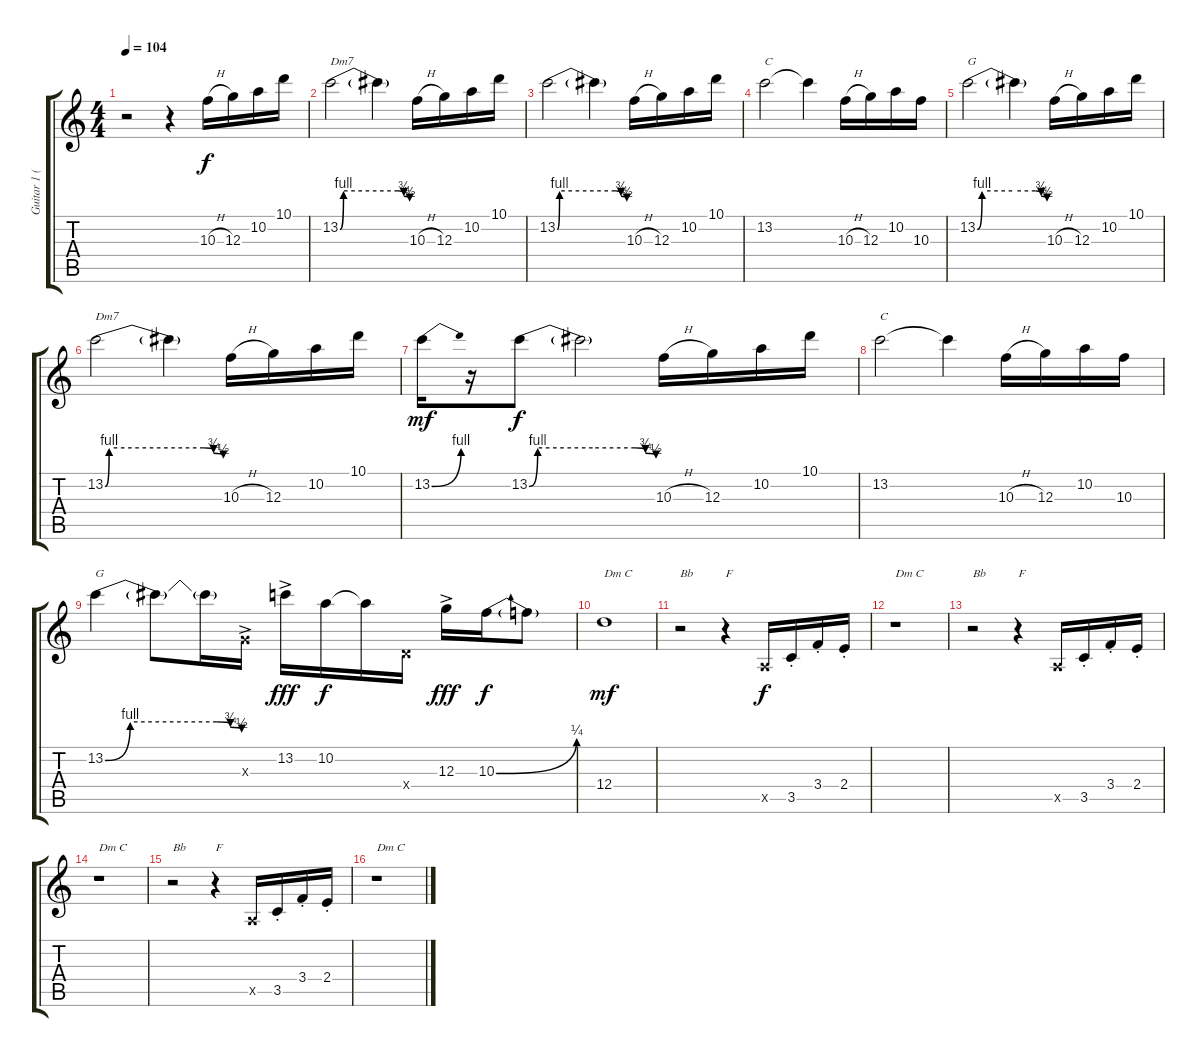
\track ("Guitar 1 (Mark Knopfler)" "Guitar 1 (") {instrument electricguitarjazz}
\staff {score tabs}
\tuning (E4 B3 G3 D3 A2 E2) {hide}
\ts (4 4)
\tempo 104
\clef g2
\ks c
r.2{dy f instrument electricguitarjazz} r.4 10.3{h}.16 12.3.16 10.2.16 10.1.16 |
13.2{be (custom 0 0 3 4 50 4 55 3 60 2)}.2{txt "Dm7"} 13.2{t}.4 10.3{h}.16 12.3.16 10.2.16 10.1.16 |
13.2{be (custom 0 0 2 4 50 4 55 3 60 2)}.2 13.2{t}.4 10.3{h}.16 12.3.16 10.2.16 10.1.16 |
13.2.2{txt "C"} 13.2{t}.4 10.3{h}.16 12.3.16 10.2.16 10.3.16 |
13.2{be (custom 0 0 4 4 30 4 50 4 55 3 60 2)}.2{txt "G"} 13.2{t}.4 10.3{h}.16 12.3.16 10.2.16 10.1.16 |
13.2{be (custom 0 0 2 4 50 4 55 3 60 2)}.2{txt "Dm7"} 13.2{t}.4 10.3{h}.16 12.3.16 10.2.16 10.1.16 |
13.2{be (bend 0 0 60 4)}.16{dy mf} r.16 13.2{be (custom 0 0 4 4 30 4 50 4 55 3 60 2)}.8{dy f} 13.2{t}.2 10.3{h}.16 12.3.16 10.2.16 10.1.16 |
13.2.2{txt "C"} 13.2{t}.4 10.3{h}.16 12.3.16 10.2.16 10.3.16 |
13.2{be (custom 0 0 11 4 30 4 49 4 55 3 60 2)}.4{txt "G"} 13.2{t}.8 13.2{t}.16 0.3{ac x}.16 13.2{ac}.16{dy fff} 10.2.16{dy f} 10.2{t}.16 0.4{x}.16 12.3{ac}.16{dy fff} 10.3{be (bend 0 0 60 1)}.16{dy f} 10.3{t}.8 |
12.4.1{txt "Dm C" dy mf} |
r.2{txt "Bb"} r.4{txt "F"} 0.5{x}.16{dy f} 3.5{st}.16 3.4{st}.16 2.4{st}.16 |
r.1{txt "Dm C"} |
r.2{txt "Bb"} r.4{txt "F"} 0.5{x}.16 3.5{st}.16 3.4{st}.16 2.4{st}.16 |
r.1{txt "Dm C"} |
r.2{txt "Bb"} r.4{txt "F"} 0.5{x}.16 3.5{st}.16 3.4{st}.16 2.4{st}.16 |
r.1{txt "Dm C"}
